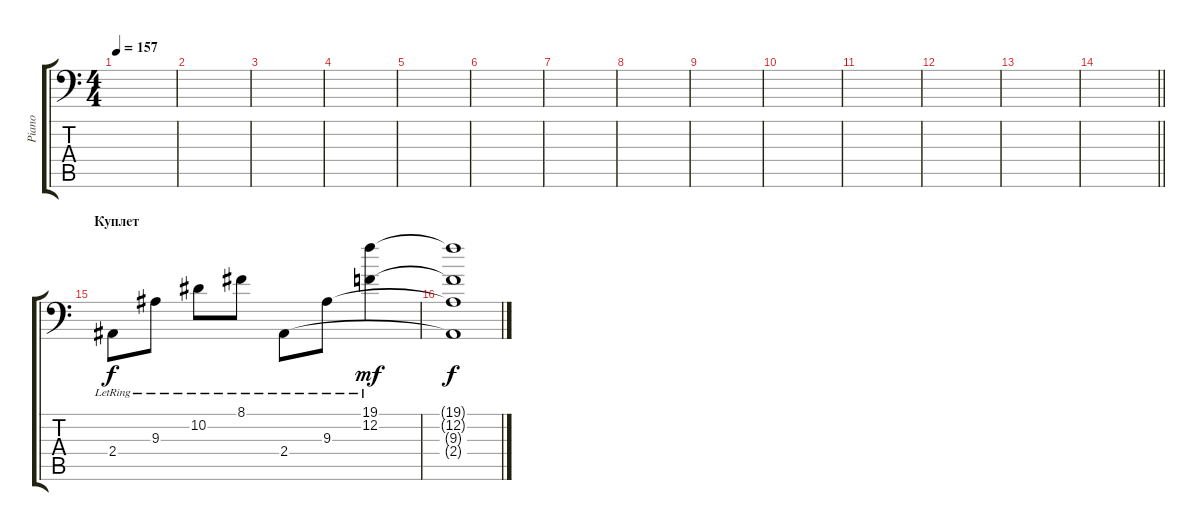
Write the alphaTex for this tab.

\track ("Piano" "Piano") {instrument brightacousticpiano}
\staff {score tabs}
\tuning (Bb3 F3 Db3 Ab2 Eb2 Bb1) {hide}
\ts (4 4)
\tempo 157
\clef f4
\ks c
|
|
|
|
|
|
|
|
|
|
|
|
|
\barLineRight lightlight
|
\section ("" "Куплет")
2.4{lr}.8 9.3{lr}.8 10.2{lr}.8 8.1{lr}.8 2.4{lr}.8 9.3{lr}.8 (19.1{lr} 12.2{lr}).4{dy mf} |
(19.1{t} 12.2{t} 9.3{t} 2.4{t}).1{dy f}
